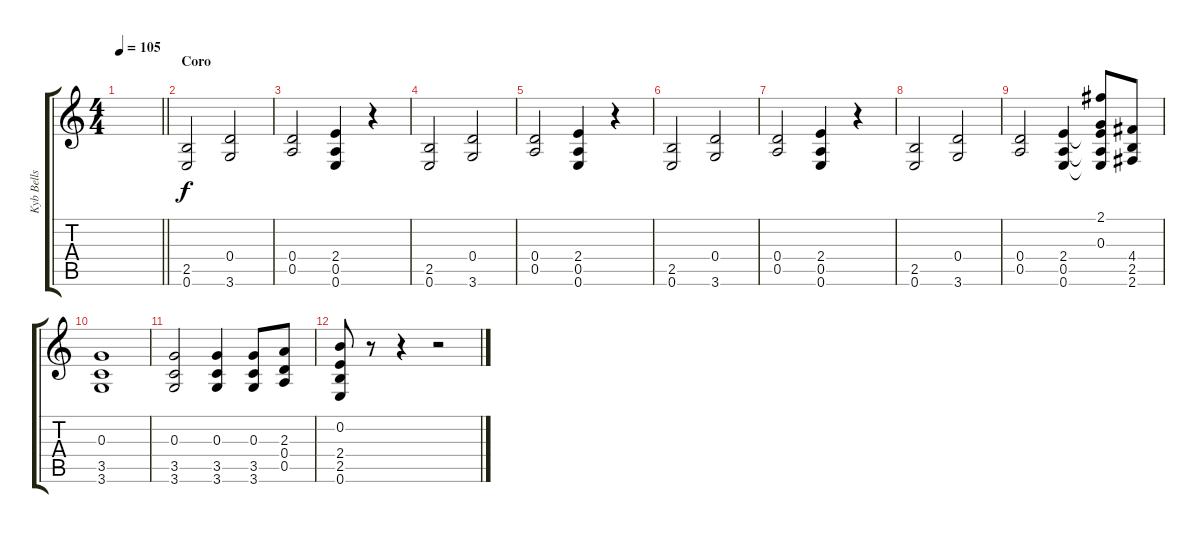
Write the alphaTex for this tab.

\track ("Kyb Bells" "Kyb Bells") {instrument fx5brightness}
\staff {score tabs}
\tuning (E5 B4 G4 D4 A3 E3) {hide}
\ts (4 4)
\tempo 105
\clef g2
\barLineRight lightlight
\ks c
|
\section ("" "Coro")
(2.5 0.6).2 (0.4 3.6).2 |
(0.4 0.5).2 (2.4 0.5 0.6).4 r.4 |
(2.5 0.6).2 (0.4 3.6).2 |
(0.4 0.5).2 (2.4 0.5 0.6).4 r.4 |
(2.5 0.6).2 (0.4 3.6).2 |
(0.4 0.5).2 (2.4 0.5 0.6).4 r.4 |
(2.5 0.6).2 (0.4 3.6).2 |
(0.4 0.5).2 (2.4 0.5 0.6).4 (2.1 0.3 2.4{t} 0.5{t} 0.6{t}).8 (4.4 2.5 2.6).8 |
(0.3 3.5 3.6).1 |
(0.3 3.5 3.6).2 (0.3 3.5 3.6).4 (0.3 3.5 3.6).8 (2.3 0.4 0.5).8 |
(0.2 2.4 2.5 0.6).8 r.8 r.4 r.2
